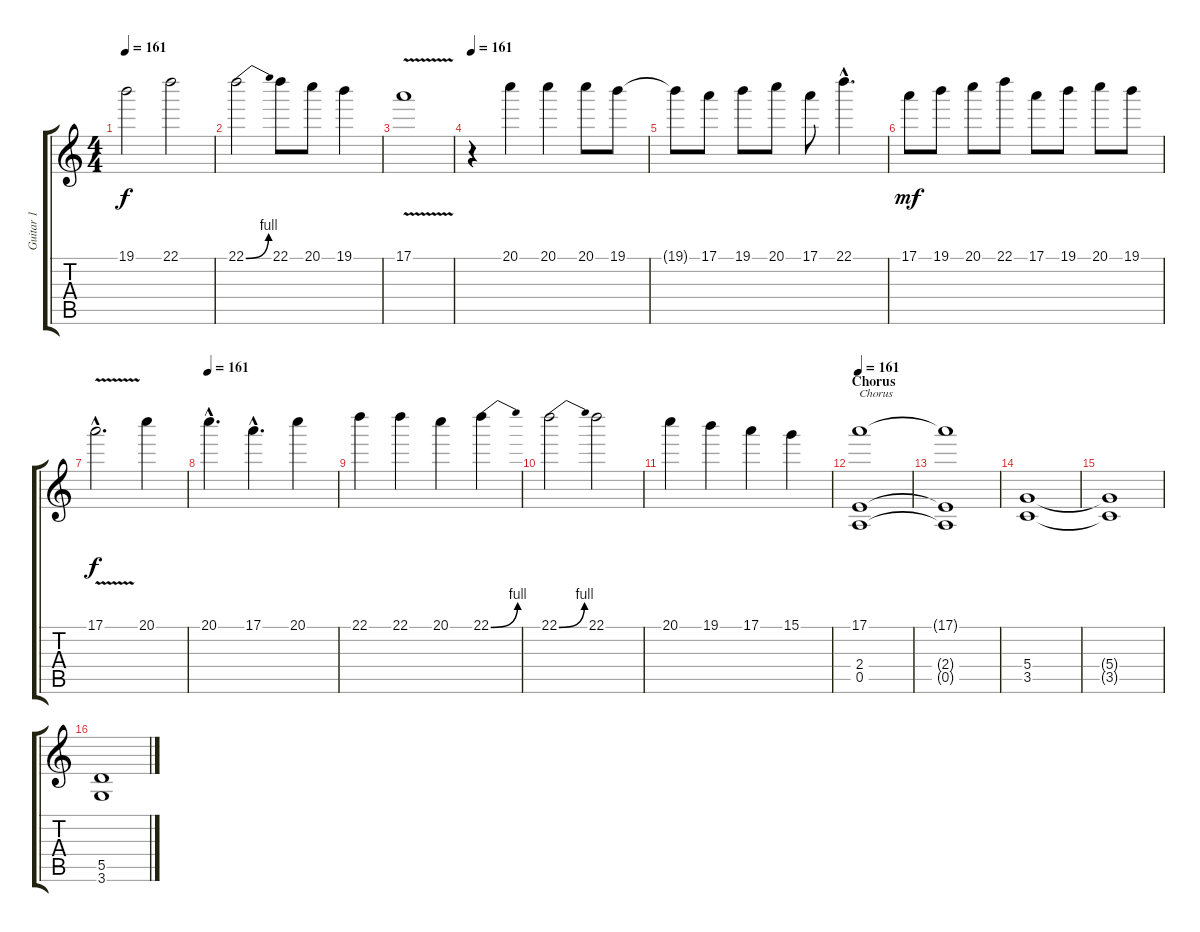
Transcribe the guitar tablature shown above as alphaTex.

\track ("Guitar 1" "Guitar 1") {instrument overdrivenguitar}
\staff {score tabs}
\tuning (E4 B3 G3 D3 A2 E2) {hide}
\ts (4 4)
\tempo 161
\clef g2
\ks c
19.1{t}.2{dy f} 22.1.2 |
22.1{be (bend 0 0 60 4)}.2 22.1.8 20.1.8 19.1.4 |
17.1{v}.1 |
\tempo 161
r.4 20.1.4 20.1.4 20.1.8 19.1.8 |
19.1{t}.8 17.1.8 19.1.8 20.1.8 17.1.8 22.1{hac}.4{d} |
17.1.8{dy mf} 19.1.8 20.1.8 22.1.8 17.1.8 19.1.8 20.1.8 19.1.8 |
17.1{v hac}.2{d dy f} 20.1.4 |
\tempo 161
20.1{hac}.4{d} 17.1{hac}.4{d} 20.1.4 |
22.1.4 22.1.4 20.1.4 22.1{be (bend 0 0 60 4)}.4 |
22.1{be (bend 0 0 60 4)}.2 22.1.2 |
20.1.4 19.1.4 17.1.4 15.1.4 |
\section ("" "Chorus")
\tempo 161
(17.1 2.4 0.5).1{txt "Chorus"} |
(17.1{t} 2.4{t} 0.5{t}).1 |
(5.4 3.5).1 |
(5.4{t} 3.5{t}).1 |
(5.5 3.6).1
